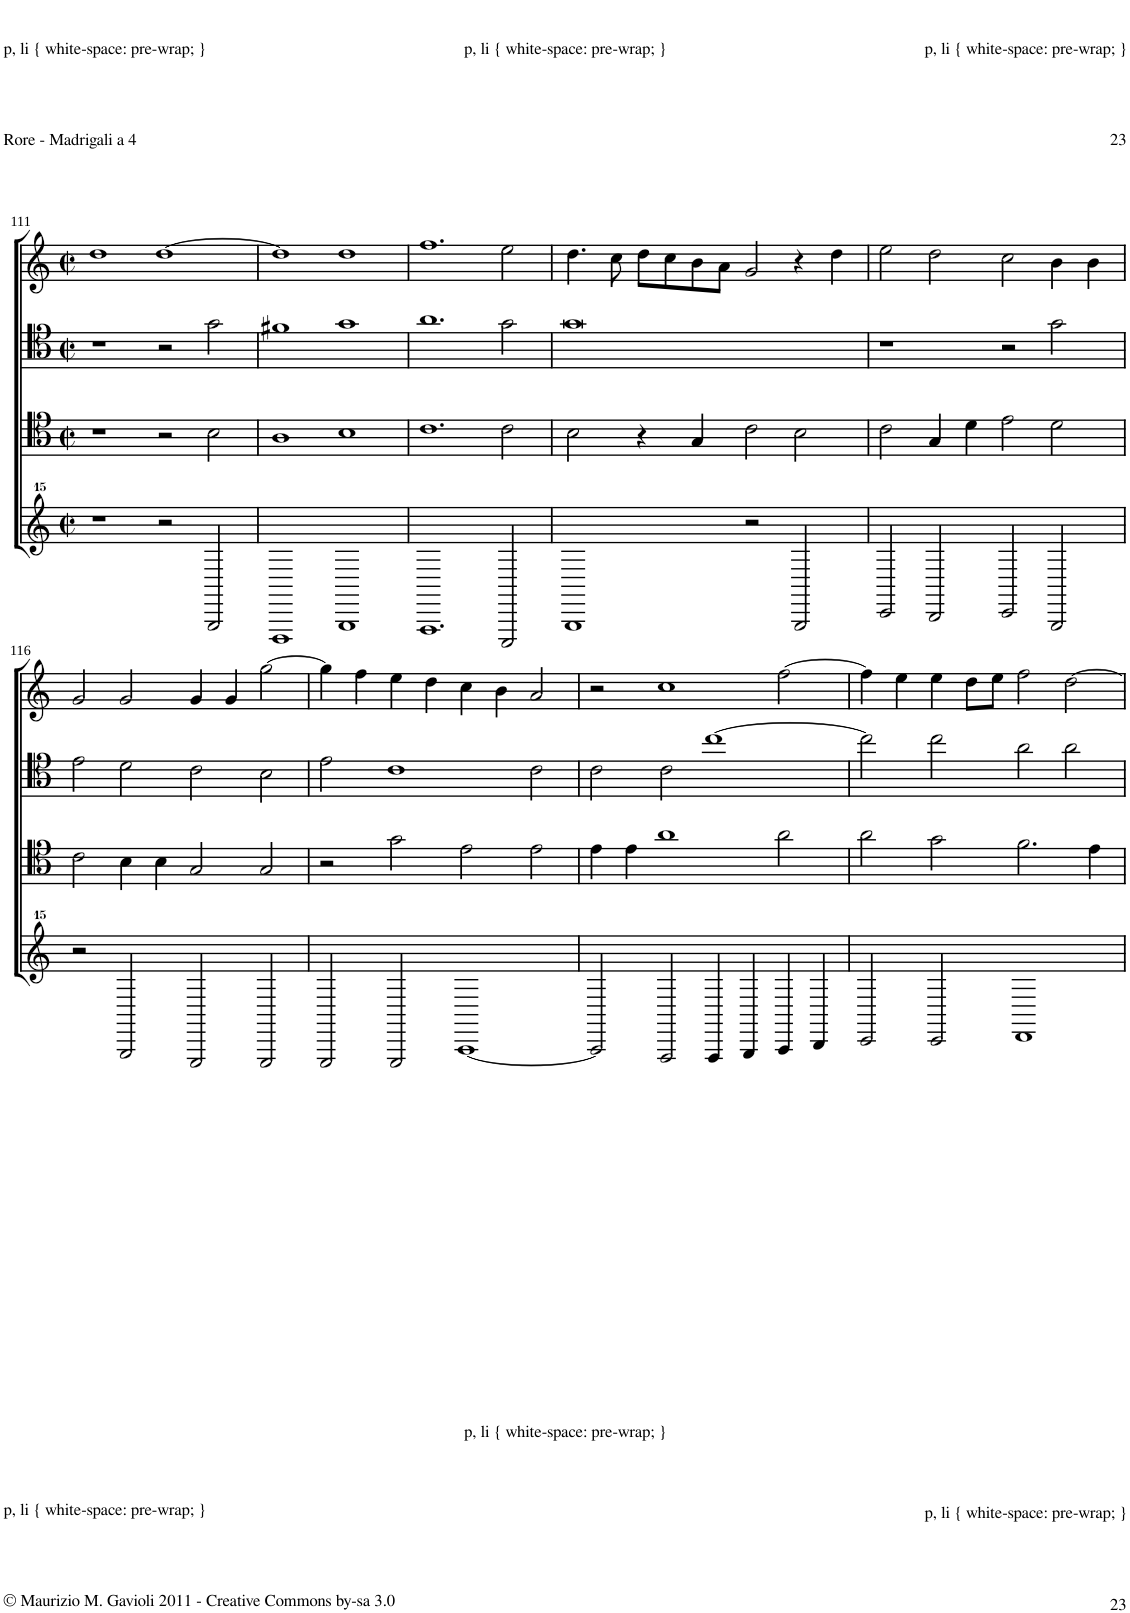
**kern	**kern	**kern	**kern
*part4	*part3	*part2	*part1
*staff4	*staff3	*staff2	*staff1
*I"Basso	*I"Tenore	*I"Alto	*I"Canto
!!LO:PB:g=z
*clefG^^2	*clefC4	*clefC4	*clefG2
*k[]	*k[]	*k[]	*k[]
*M4/2	*M4/2	*M4/2	*M4/2
*met(c|)	*met(c|)	*met(c|)	*met(c|)
=111	=111	=111	=111
1r	1r	1r	1dd
2r	2r	2r	[1dd
2G/	2B\	2g\	.
=112	=112	=112	=112
1D	1A	1f#X	1dd]
1G	1B	1g	1dd
=113	=113	=113	=113
1.F	1.c	1.a	1.ff
2C/	2c\	2g\	2ee\
=114	=114	=114	=114
1G	2B\	0g	4.dd\
.	.	.	8cc\
.	4r	.	8dd\L
.	.	.	8cc\
.	4G/	.	8b\
.	.	.	8a\J
2r	2c\	.	2g/
2G/	2B\	.	4r
.	.	.	4dd\
=115	=115	=115	=115
2c/	2c\	1r	2ee\
2B/	4G/	.	2dd\
.	4d\	.	.
2c/	2e\	2r	2cc\
2G/	2d\	2g\	4b\
.	.	.	4b\
!!LO:LB:g=z
=116	=116	=116	=116
2r	2c\	2e\	2g/
2G/	4B\	2d\	2g/
.	4B\	.	.
2E/	2G/	2c\	4g/
.	.	.	4g/
2E/	2G/	2B\	[2gg\
=117	=117	=117	=117
2E/	2r	2e\	4gg\]
.	.	.	4ff\
2E/	2g\	1c	4ee\
.	.	.	4dd\
[1A	2e\	.	4cc\
.	.	.	4b\
.	2e\	2c\	2a/
=118	=118	=118	=118
2A/]	4e\	2c\	2r
.	4e\	.	.
2F/	1a	2c\	1cc
4F/	.	[1cc	.
4G/	.	.	.
4A/	2a\	.	[2ff\
4B/	.	.	.
=119	=119	=119	=119
2c/	2a\	2cc\]	4ff\]
.	.	.	4ee\
2c/	2g\	2cc\	4ee\
.	.	.	8dd\L
.	.	.	8ee\J
1d	2.f\	2a\	2ff\
.	.	2a\	[2dd\
.	4e\	.	.
=	=	=	=
*-	*-	*-	*-
